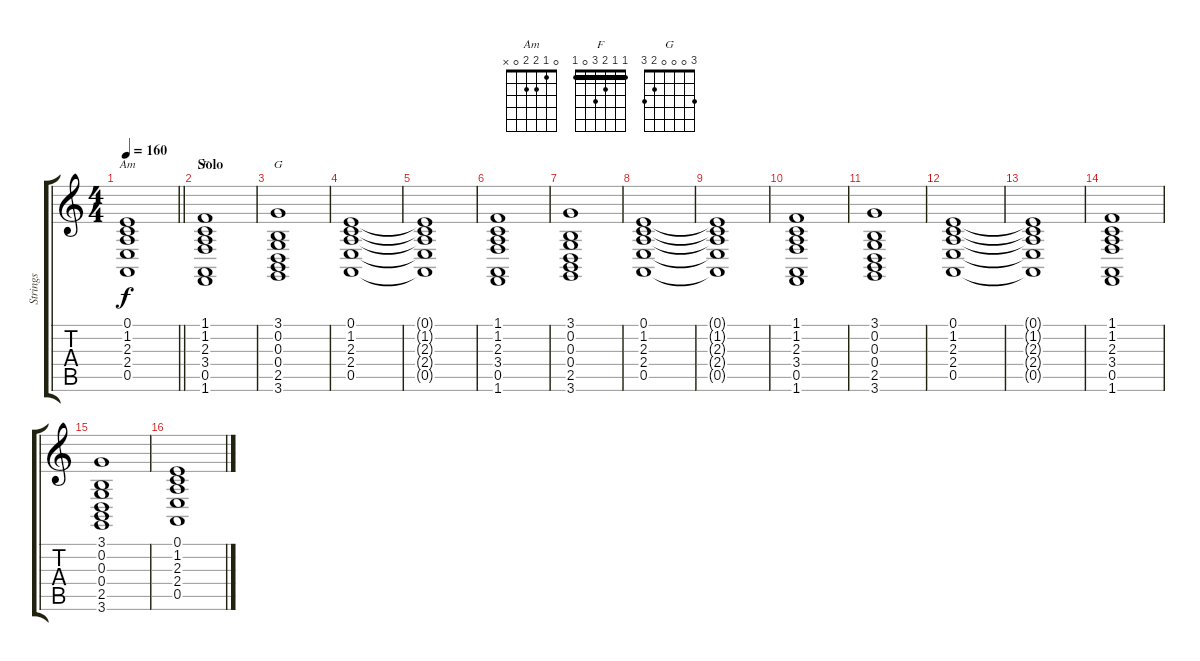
\track ("Strings" "Strings") {instrument stringensemble1}
\staff {score tabs}
\tuning (E4 B3 G3 D3 A2 E2) {hide}
\chord ("Am" 0 1 2 2 0 x)
\chord ("F" 1 1 2 3 0 1) {barre 1}
\chord ("G" 3 0 0 0 2 3)
\ts (4 4)
\tempo 160
\clef g2
\barLineRight lightlight
\ks c
(0.1{t} 1.2{t} 2.3{t} 2.4{t} 0.5{t}).1{ch "Am" dy f} |
\section ("" "Solo")
(1.1 1.2 2.3 3.4 0.5 1.6).1{ch "F"} |
(3.1 0.2 0.3 0.4 2.5 3.6).1{ch "G"} |
(0.1 1.2 2.3 2.4 0.5).1 |
(0.1{t} 1.2{t} 2.3{t} 2.4{t} 0.5{t}).1 |
(1.1 1.2 2.3 3.4 0.5 1.6).1 |
(3.1 0.2 0.3 0.4 2.5 3.6).1 |
(0.1 1.2 2.3 2.4 0.5).1 |
(0.1{t} 1.2{t} 2.3{t} 2.4{t} 0.5{t}).1 |
(1.1 1.2 2.3 3.4 0.5 1.6).1 |
(3.1 0.2 0.3 0.4 2.5 3.6).1 |
(0.1 1.2 2.3 2.4 0.5).1 |
(0.1{t} 1.2{t} 2.3{t} 2.4{t} 0.5{t}).1 |
(1.1 1.2 2.3 3.4 0.5 1.6).1 |
(3.1 0.2 0.3 0.4 2.5 3.6).1 |
(0.1 1.2 2.3 2.4 0.5).1
